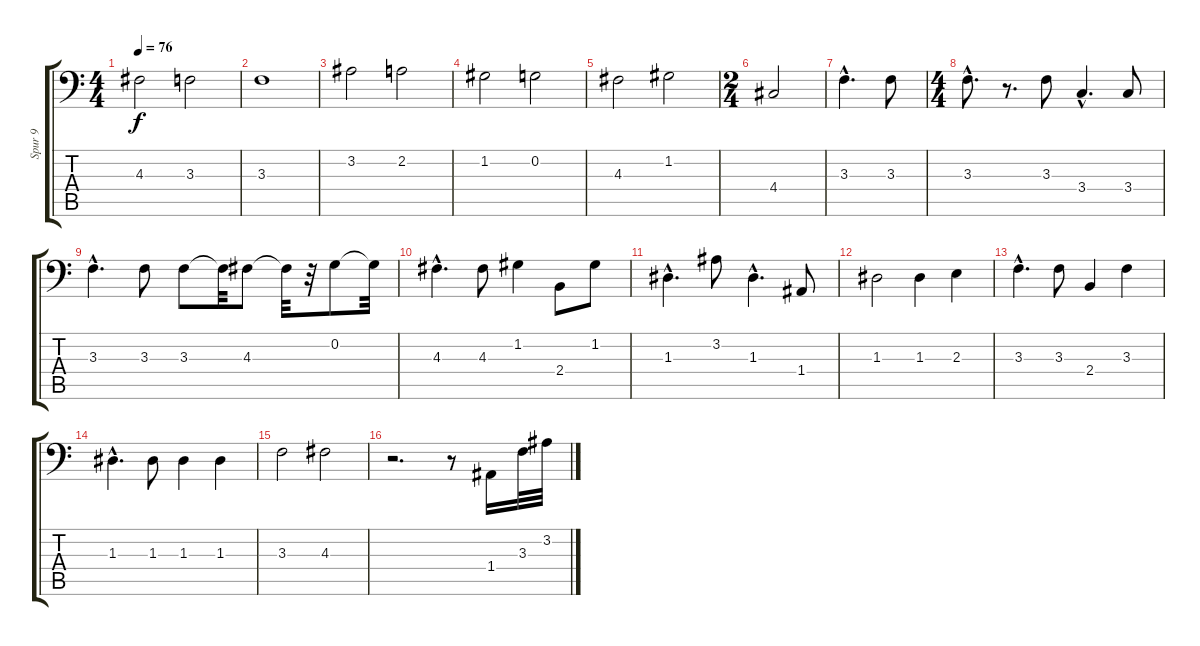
\track ("Spur 9" "Spur 9") {instrument electricbassfinger}
\staff {score tabs}
\tuning (C3 G2 D2 A1 E1 B0) {hide}
\ts (4 4)
\tempo 76
\clef f4
\ks c
4.3.2{dy f} 3.3.2 |
3.3.1 |
3.2.2 2.2.2 |
1.2.2 0.2.2 |
4.3.2 1.2.2 |
\ts (2 4)
4.4.2 |
3.3{hac}.4{d} 3.3.8 |
\ts (4 4)
3.3{hac}.8{d} r.8{d} 3.3.8 3.4{hac}.4{d} 3.4.8 |
3.3{hac}.4{d} 3.3.8 3.3.8 3.3{t}.32 4.3.8 4.3{t}.32 r.32 0.2.8 0.2{t}.32 |
4.3{hac}.4{d} 4.3.8 1.2.4 2.4.8 1.2.8 |
1.3{hac}.4{d} 3.2.8 1.3{hac}.4{d} 1.4.8 |
1.3.2 1.3.4 2.3.4 |
3.3{hac}.4{d} 3.3.8 2.4.4 3.3.4 |
1.3{hac}.4{d} 1.3.8 1.3.4 1.3.4 |
3.3.2 4.3.2 |
r.2{d} r.8 1.4.16 3.3.32 3.2.32
